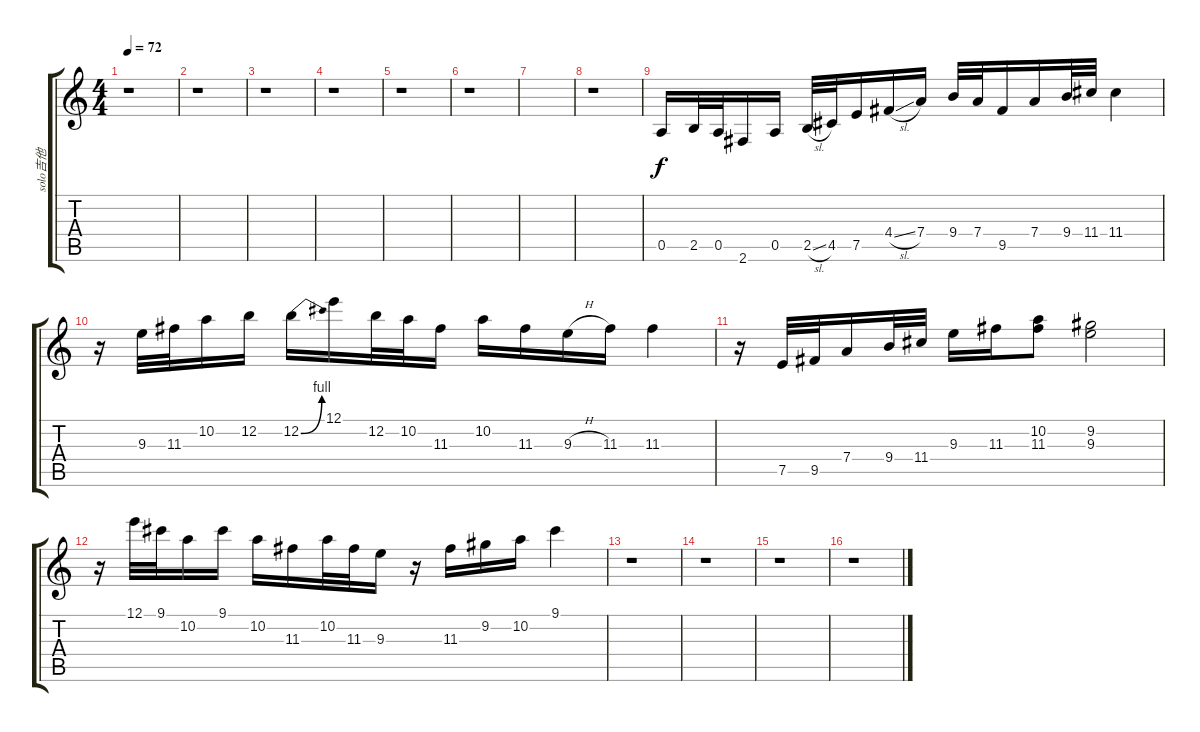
\track ("solo吉他" "solo吉他") {instrument acousticguitarsteel}
\staff {score tabs}
\tuning (E4 B3 G3 D3 A2 E2) {hide}
\ts (4 4)
\tempo 72
\clef g2
\ks c
r.1{dy f} |
r.1 |
r.1 |
r.1 |
r.1 |
r.1 |
|
r.1 |
0.5.16 2.5.32 0.5.32 2.6.16 0.5.16 2.5{sl}.32 4.5.32 7.5.16 4.4{sl}.16 7.4.16 9.4.32 7.4.32 9.5.16 7.4.16 9.4.32 11.4.32 11.4.4 |
r.16 9.3.32 11.3.32 10.2.16 12.2.16 12.2{be (bend 0 0 60 4)}.16 12.1.16 12.2.32 10.2.32 11.3.16 10.2.16 11.3.16 9.3{h}.16 11.3.16 11.3.4 |
r.16 7.5.32 9.5.32 7.4.16 9.4.32 11.4.32 9.3.16 11.3.16 (10.2 11.3).8 (9.2 9.3).2 |
r.16 12.1.32 9.1.32 10.2.16 9.1.16 10.2.16 11.3.16 10.2.32 11.3.32 9.3.16 r.16 11.3.16 9.2.16 10.2.16 9.1.4 |
r.1 |
r.1 |
r.1 |
r.1
